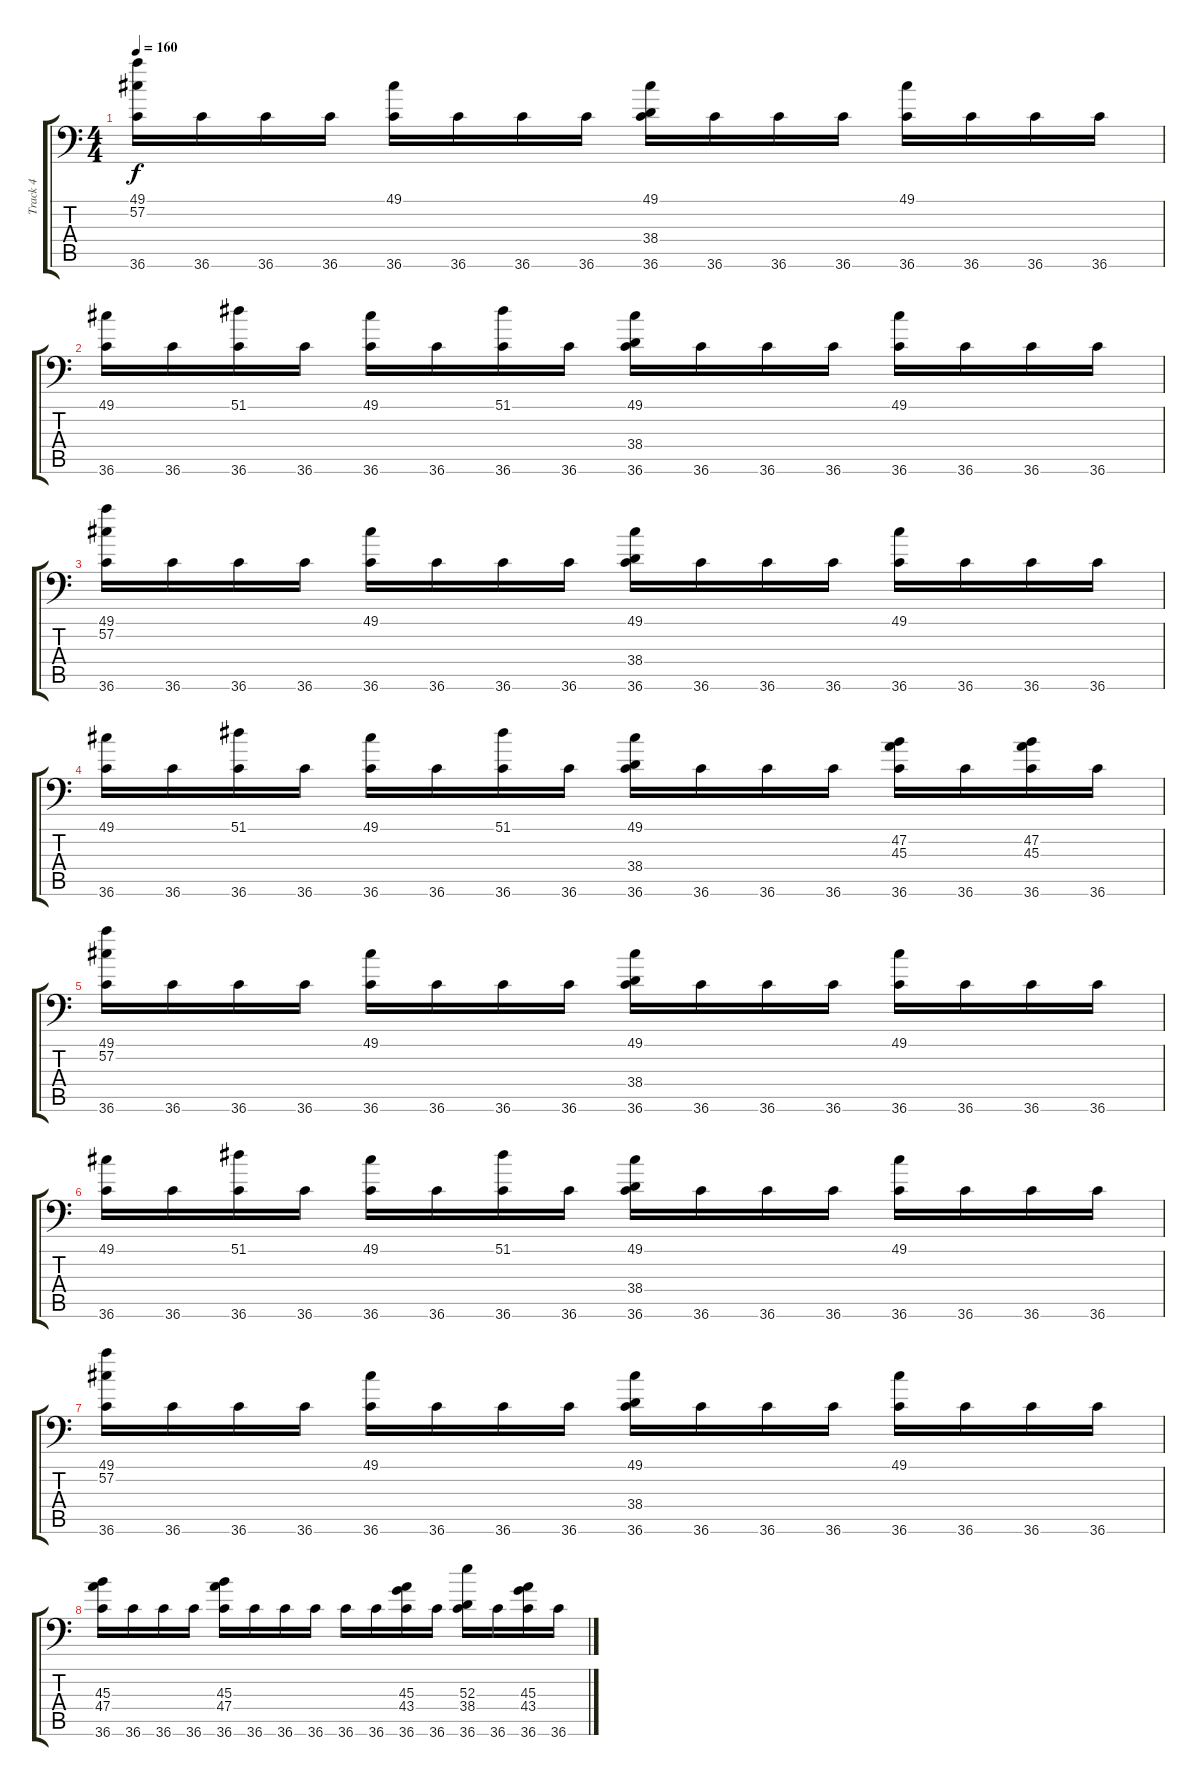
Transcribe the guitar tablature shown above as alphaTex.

\track ("Track 4" "Track 4") {instrument acousticgrandpiano}
\staff {score tabs}
\tuning (C-1 C-1 C-1 C-1 C-1 C-1) {hide}
\ts (4 4)
\tempo 160
\clef f4
\ks c
(49.1 57.2 36.6).16{dy f} 36.6.16 36.6.16 36.6.16 (49.1 36.6).16 36.6.16 36.6.16 36.6.16 (49.1 38.4 36.6).16 36.6.16 36.6.16 36.6.16 (49.1 36.6).16 36.6.16 36.6.16 36.6.16 |
(49.1 36.6).16 36.6.16 (51.1 36.6).16 36.6.16 (49.1 36.6).16 36.6.16 (51.1 36.6).16 36.6.16 (49.1 38.4 36.6).16 36.6.16 36.6.16 36.6.16 (49.1 36.6).16 36.6.16 36.6.16 36.6.16 |
(49.1 57.2 36.6).16 36.6.16 36.6.16 36.6.16 (49.1 36.6).16 36.6.16 36.6.16 36.6.16 (49.1 38.4 36.6).16 36.6.16 36.6.16 36.6.16 (49.1 36.6).16 36.6.16 36.6.16 36.6.16 |
(49.1 36.6).16 36.6.16 (51.1 36.6).16 36.6.16 (49.1 36.6).16 36.6.16 (51.1 36.6).16 36.6.16 (49.1 38.4 36.6).16 36.6.16 36.6.16 36.6.16 (47.2 45.3 36.6).16 36.6.16 (47.2 45.3 36.6).16 36.6.16 |
(49.1 57.2 36.6).16 36.6.16 36.6.16 36.6.16 (49.1 36.6).16 36.6.16 36.6.16 36.6.16 (49.1 38.4 36.6).16 36.6.16 36.6.16 36.6.16 (49.1 36.6).16 36.6.16 36.6.16 36.6.16 |
(49.1 36.6).16 36.6.16 (51.1 36.6).16 36.6.16 (49.1 36.6).16 36.6.16 (51.1 36.6).16 36.6.16 (49.1 38.4 36.6).16 36.6.16 36.6.16 36.6.16 (49.1 36.6).16 36.6.16 36.6.16 36.6.16 |
(49.1 57.2 36.6).16 36.6.16 36.6.16 36.6.16 (49.1 36.6).16 36.6.16 36.6.16 36.6.16 (49.1 38.4 36.6).16 36.6.16 36.6.16 36.6.16 (49.1 36.6).16 36.6.16 36.6.16 36.6.16 |
(45.3 47.4 36.6).16 36.6.16 36.6.16 36.6.16 (45.3 47.4 36.6).16 36.6.16 36.6.16 36.6.16 36.6.16 36.6.16 (45.3 43.4 36.6).16 36.6.16 (52.3 38.4 36.6).16 36.6.16 (45.3 43.4 36.6).16 36.6.16
